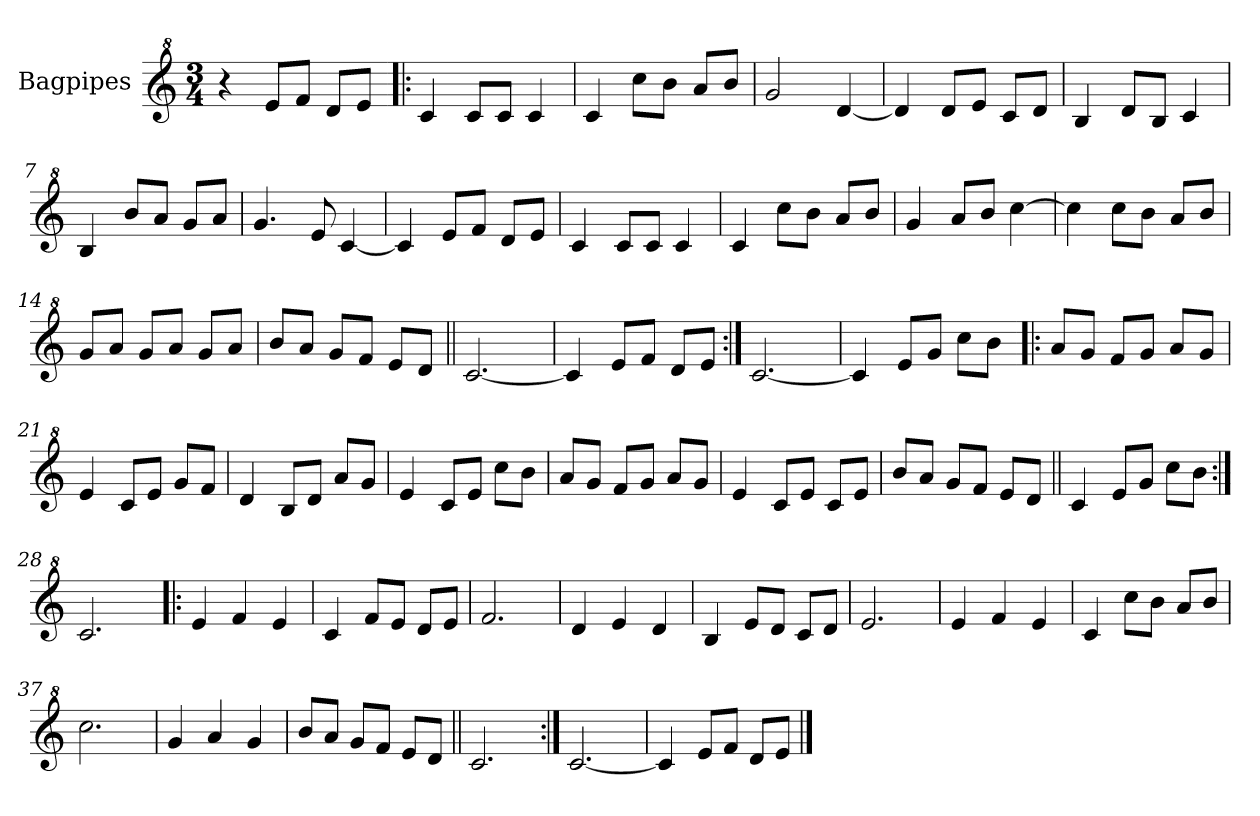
**kern
*part1
*staff1
*I"Bagpipes
*I'Bag
*clefG^2
*k[]
*M3/4
*MM220
=1
4r
8ee/L
8ff/J
8dd/L
8ee/J
=2!|:
4cc/
8cc/L
8cc/J
4cc/
=3
4cc/
8ccc\L
8bb\J
8aa/L
8bb/J
=4
2gg/
[4dd/
=5
4dd/]
8dd/L
8ee/J
8cc/L
8dd/J
=6
4b/
8dd/L
8b/J
4cc/
=7
4b/
8bb/L
8aa/J
8gg/L
8aa/J
=8
4.gg/
8ee/
[4cc/
=9
4cc/]
8ee/L
8ff/J
8dd/L
8ee/J
!!LO:LB:g=z
=10
4cc/
8cc/L
8cc/J
4cc/
=11
4cc/
8ccc\L
8bb\J
8aa/L
8bb/J
=12
4gg/
8aa/L
8bb/J
[4ccc\
=13
4ccc\]
8ccc\L
8bb\J
8aa/L
8bb/J
=14
8gg/L
8aa/J
8gg/L
8aa/J
8gg/L
8aa/J
=15
8bb/L
8aa/J
8gg/L
8ff/J
8ee/L
8dd/J
=16||
[2.cc/
=17
4cc/]
8ee/L
8ff/J
8dd/L
8ee/J
=18:|!
[2.cc/
!!LO:LB:g=z
=19
4cc/]
8ee/L
8gg/J
8ccc\L
8bb\J
=20!|:
8aa/L
8gg/J
8ff/L
8gg/J
8aa/L
8gg/J
=21
4ee/
8cc/L
8ee/J
8gg/L
8ff/J
=22
4dd/
8b/L
8dd/J
8aa/L
8gg/J
=23
4ee/
8cc/L
8ee/J
8ccc\L
8bb\J
=24
8aa/L
8gg/J
8ff/L
8gg/J
8aa/L
8gg/J
=25
4ee/
8cc/L
8ee/J
8cc/L
8ee/J
=26
8bb/L
8aa/J
8gg/L
8ff/J
8ee/L
8dd/J
!!LO:LB:g=z
=27||
4cc/
8ee/L
8gg/J
8ccc\L
8bb\J
=28:|!
2.cc/
=29!|:
4ee/
4ff/
4ee/
=30
4cc/
8ff/L
8ee/J
8dd/L
8ee/J
=31
2.ff/
=32
4dd/
4ee/
4dd/
=33
4b/
8ee/L
8dd/J
8cc/L
8dd/J
=34
2.ee/
=35
4ee/
4ff/
4ee/
=36
4cc/
8ccc\L
8bb\J
8aa/L
8bb/J
=37
2.ccc\
=38
4gg/
4aa/
4gg/
!!LO:LB:g=z
=39
8bb/L
8aa/J
8gg/L
8ff/J
8ee/L
8dd/J
=40||
2.cc/
=41:|!
[2.cc/
=42
4cc/]
8ee/L
8ff/J
8dd/L
8ee/J
==
*-
